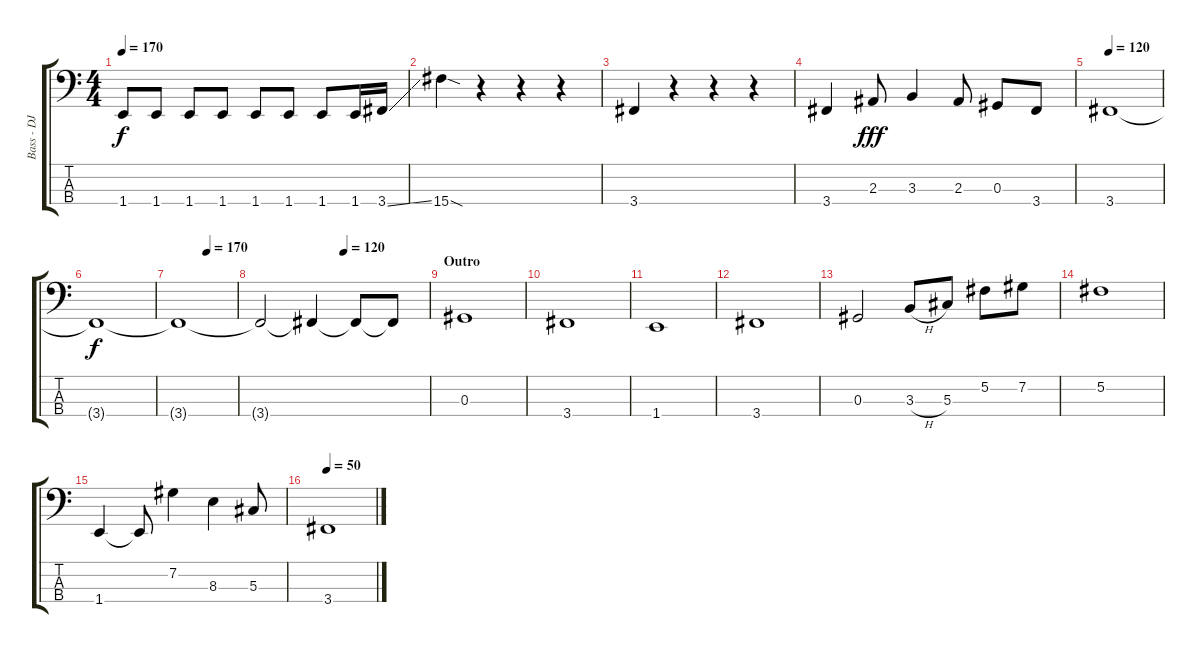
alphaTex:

\track ("Bass - DJ" "Bass - DJ") {instrument electricbassfinger}
\staff {score tabs}
\tuning (Gb2 Db2 Ab1 Eb1) {hide}
\ts (4 4)
\tempo 170
\clef f4
\ks c
1.4.8{dy f} 1.4.8 1.4.8 1.4.8 1.4.8 1.4.8 1.4.8 1.4.16 3.4{ss}.16 |
15.4{sod}.4 r.4 r.4 r.4 |
3.4.4 r.4 r.4 r.4 |
3.4.4 2.3.8{dy fff} 3.3.4 2.3.8 0.3.8 3.4.8 |
\tempo 120
3.4.1 |
3.4{t}.1{dy f} |
\tempo (170 0.5)
3.4{t}.1 |
\tempo (120 0.5)
3.4{t}.2 3.4{t}.4 3.4{t}.8 3.4{t}.8 |
\section ("" "Outro")
0.3.1 |
3.4.1 |
1.4.1 |
3.4.1 |
0.3.2 3.3{h}.8 5.3.8 5.2.8 7.2.8 |
5.2.1 |
1.4.4 1.4{t}.8 7.2.4 8.3.4 5.3.8 |
\tempo 50
3.4.1
